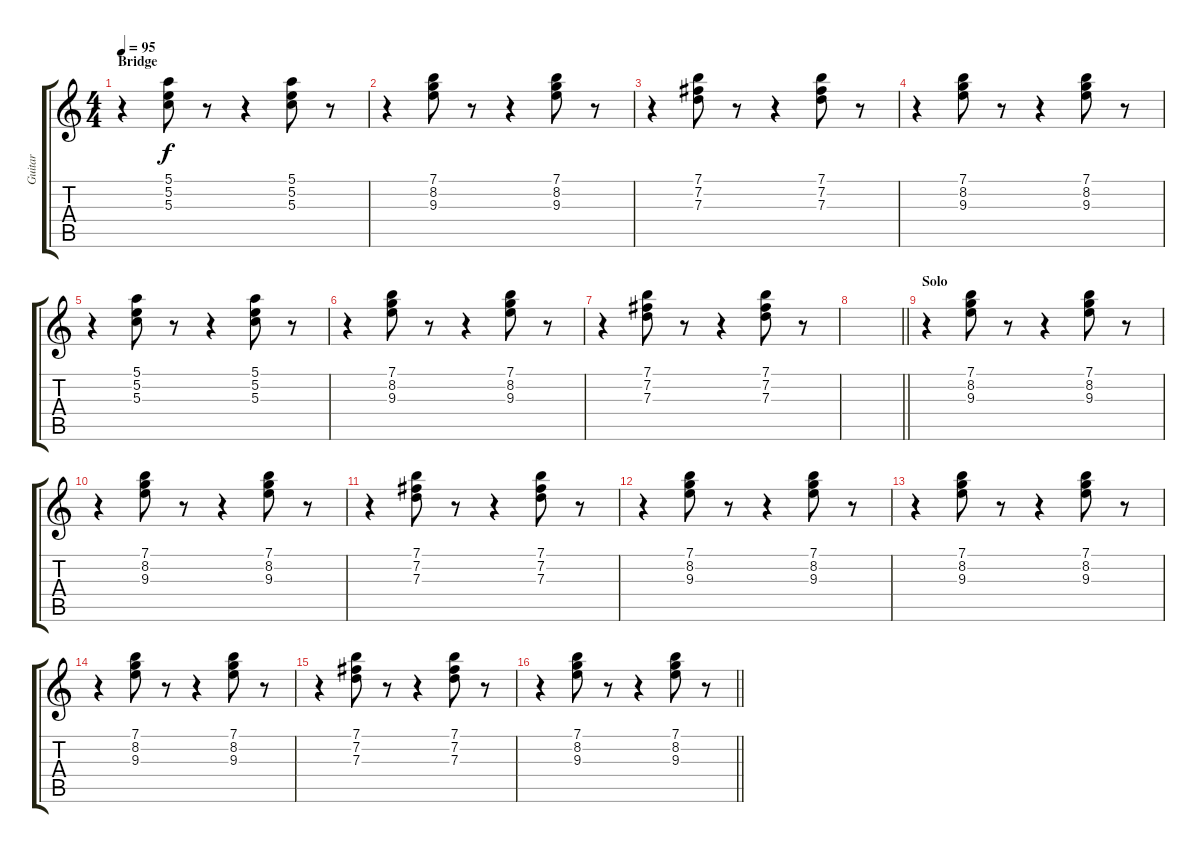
\track ("Guitar" "Guitar") {instrument distortionguitar}
\staff {score tabs}
\tuning (E4 B3 G3 D3 A2 E2) {hide}
\ts (4 4)
\section ("" "Bridge")
\tempo 95
\clef g2
\ks c
r.4{dy f} (5.1 5.2 5.3).8 r.8 r.4 (5.1 5.2 5.3).8 r.8 |
r.4 (7.1 8.2 9.3).8 r.8 r.4 (7.1 8.2 9.3).8 r.8 |
r.4 (7.1 7.2 7.3).8 r.8 r.4 (7.1 7.2 7.3).8 r.8 |
r.4 (7.1 8.2 9.3).8 r.8 r.4 (7.1 8.2 9.3).8 r.8 |
r.4 (5.1 5.2 5.3).8 r.8 r.4 (5.1 5.2 5.3).8 r.8 |
r.4 (7.1 8.2 9.3).8 r.8 r.4 (7.1 8.2 9.3).8 r.8 |
r.4 (7.1 7.2 7.3).8 r.8 r.4 (7.1 7.2 7.3).8 r.8 |
\barLineRight lightlight
|
\section ("" "Solo")
r.4 (7.1 8.2 9.3).8 r.8 r.4 (7.1 8.2 9.3).8 r.8 |
r.4 (7.1 8.2 9.3).8 r.8 r.4 (7.1 8.2 9.3).8 r.8 |
r.4 (7.1 7.2 7.3).8 r.8 r.4 (7.1 7.2 7.3).8 r.8 |
r.4 (7.1 8.2 9.3).8 r.8 r.4 (7.1 8.2 9.3).8 r.8 |
r.4 (7.1 8.2 9.3).8 r.8 r.4 (7.1 8.2 9.3).8 r.8 |
r.4 (7.1 8.2 9.3).8 r.8 r.4 (7.1 8.2 9.3).8 r.8 |
r.4 (7.1 7.2 7.3).8 r.8 r.4 (7.1 7.2 7.3).8 r.8 |
\barLineRight lightlight
r.4 (7.1 8.2 9.3).8 r.8 r.4 (7.1 8.2 9.3).8 r.8
